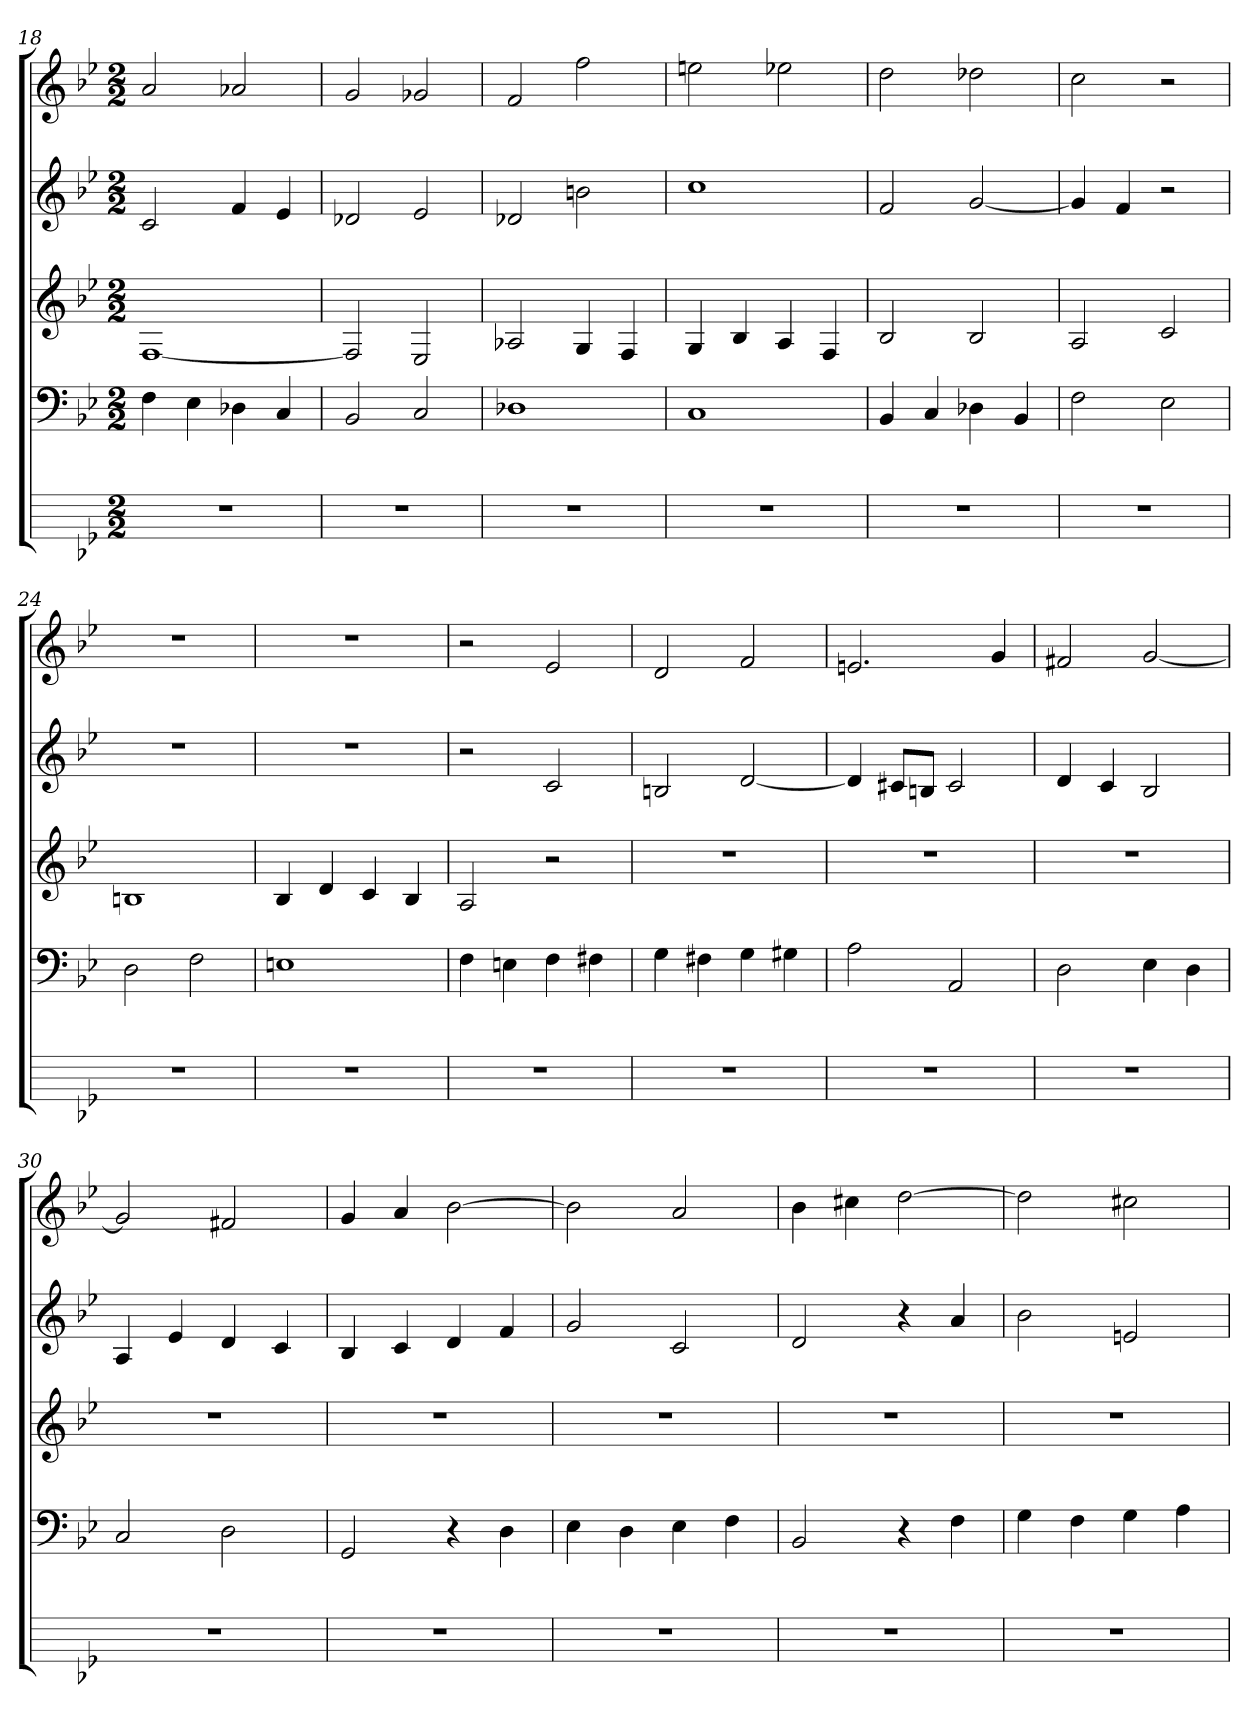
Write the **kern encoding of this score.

**kern	**kern	**kern	**kern	**kern
*part5	*part4	*part3	*part2	*part1
*staff5	*staff4	*staff3	*staff2	*staff1
*k[b-e-]	*k[b-e-]	*k[b-e-]	*k[b-e-]	*k[b-e-]
*M2/2	*M2/2	*M2/2	*M2/2	*M2/2
=18	=18	=18	=18	=18
1r	4F	[1F	2c	2a
.	4E-	.	.	.
.	4D-X	.	4f	2a-X
.	4C	.	4e-	.
=19	=19	=19	=19	=19
1r	2BB-	2F]	2d-X	2g
.	2C	2E-	2e-	2g-X
=20	=20	=20	=20	=20
1r	1D-X	2A-X	2d-X	2f
.	.	4G	2bn	2ff
.	.	4F	.	.
=21	=21	=21	=21	=21
1r	1C	4G	1cc	2een
.	.	4B-	.	.
.	.	4A	.	2ee-X
.	.	4F	.	.
=22	=22	=22	=22	=22
1r	4BB-	2B-	2f	2dd
.	4C	.	.	.
.	4D-X	2B-	[2g	2dd-X
.	4BB-	.	.	.
=23	=23	=23	=23	=23
1r	2F	2A	4g]	2cc
.	.	.	4f	.
.	2E-	2c	2r	2r
=24	=24	=24	=24	=24
1r	2D	1Bn	1r	1r
.	2F	.	.	.
=25	=25	=25	=25	=25
1r	1En	4B-	1r	1r
.	.	4d	.	.
.	.	4c	.	.
.	.	4B-	.	.
=26	=26	=26	=26	=26
1r	4F	2A	2r	2r
.	4En	.	.	.
.	4F	2r	2c	2e-
.	4F#X	.	.	.
=27	=27	=27	=27	=27
1r	4G	1r	2Bn	2d
.	4F#X	.	.	.
.	4G	.	[2d	2f
.	4G#X	.	.	.
=28	=28	=28	=28	=28
1r	2A	1r	4d]	2.en
.	.	.	8c#XL	.
.	.	.	8BnJ	.
.	2AA	.	2c#	.
.	.	.	.	4g
=29	=29	=29	=29	=29
1r	2D	1r	4d	2f#X
.	.	.	4c	.
.	4E-	.	2B-	[2g
.	4D	.	.	.
=30	=30	=30	=30	=30
1r	2C	1r	4A	2g]
.	.	.	4e-	.
.	2D	.	4d	2f#X
.	.	.	4c	.
=31	=31	=31	=31	=31
1r	2GG	1r	4B-	4g
.	.	.	4c	4a
.	4r	.	4d	[2b-
.	4D	.	4f	.
=32	=32	=32	=32	=32
1r	4E-	1r	2g	2b-]
.	4D	.	.	.
.	4E-	.	2c	2a
.	4F	.	.	.
=33	=33	=33	=33	=33
1r	2BB-	1r	2d	4b-
.	.	.	.	4cc#X
.	4r	.	4r	[2dd
.	4F	.	4a	.
=34	=34	=34	=34	=34
1r	4G	1r	2b-	2dd]
.	4F	.	.	.
.	4G	.	2en	2cc#X
.	4A	.	.	.
=	=	=	=	=
*-	*-	*-	*-	*-
